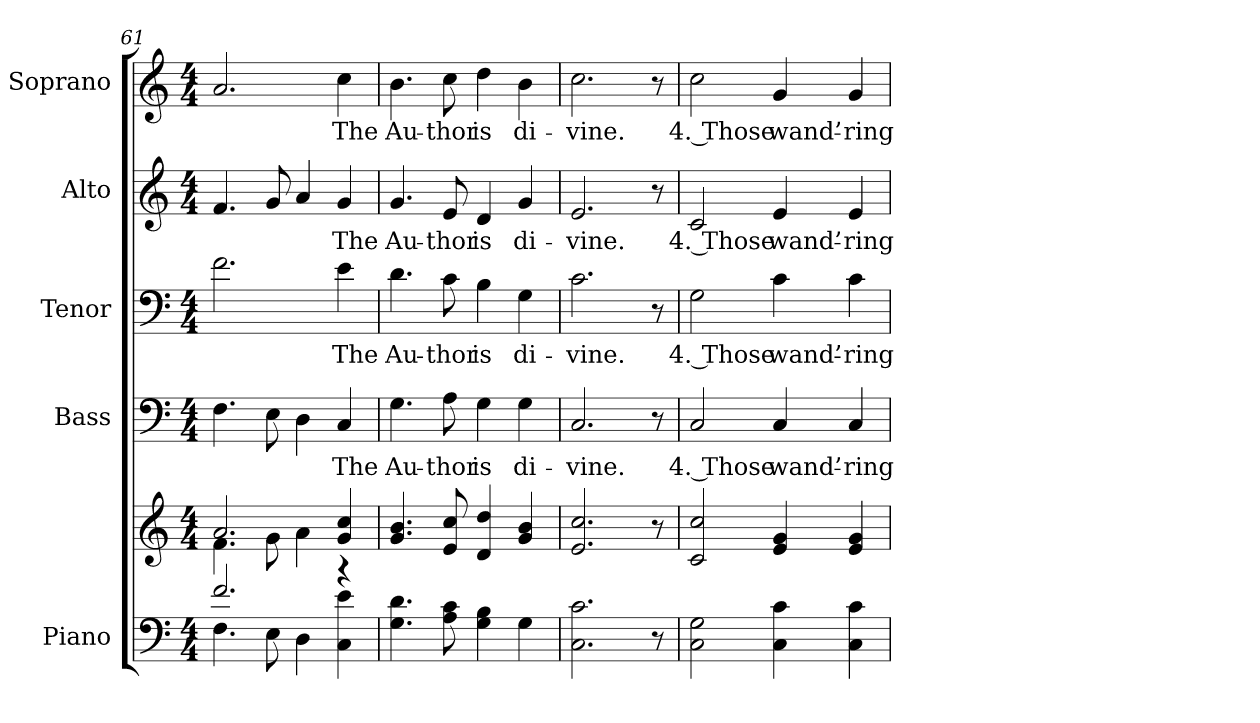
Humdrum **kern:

**kern	**kern	**kern	**text	**kern	**text	**kern	**text	**kern	**text
*part5	*part5	*part4	*part4	*part3	*part3	*part2	*part2	*part1	*part1
*staff6	*staff5	*staff4	*staff4	*staff3	*staff3	*staff2	*staff2	*staff1	*staff1
*I"Piano	*	*I"Bass	*	*I"Tenor	*	*I"Alto	*	*I"Soprano	*
*I'Pno.	*	*I'B.	*	*I'T.	*	*I'A.	*	*I'S.	*
*clefF4	*clefG2	*clefF4	*	*clefF4	*	*clefG2	*	*clefG2	*
*k[]	*k[]	*k[]	*	*k[]	*	*k[]	*	*k[]	*
*C:	*C:	*C:	*	*C:	*	*C:	*	*C:	*
*M4/4	*M4/4	*M4/4	*	*M4/4	*	*M4/4	*	*M4/4	*
=61	=61	=61	=61	=61	=61	=61	=61	=61	=61
*^	*^	*	*	*	*	*	*	*	*
2.fi/	4.Fi\	2.ai/	4.fi\	4.Fi\	.	2.fi\	.	4.fi/	.	2.ai/	.
.	8Ei\	.	8gi\	8Ei\	.	.	.	8gi/	.	.	.
.	4Di\	.	4ai\	4Di\	.	.	.	4ai/	.	.	.
!	!	!	!	!	!LO:LY:b:color=#000000	!	!	!	!	!	!
!	!	!	!	!	!	!	!LO:LY:b:color=#000000	!	!	!	!
!	!	!	!	!	!	!	!	!	!LO:LY:b:color=#000000	!	!
!	!	!	!	!	!	!	!	!	!	!	!LO:LY:b:color=#000000
4Ci\ 4ei	4ryy	4gi/ 4cci	4r	4Ci/	The	4ei\	The	4gi/	The	4cci\	The
*v	*v	*	*	*	*	*	*	*	*	*	*
*	*v	*v	*	*	*	*	*	*	*	*
=62	=62	=62	=62	=62	=62	=62	=62	=62	=62
*^	*^	*	*	*	*	*	*	*	*
!	!	!	!	!	!LO:LY:b:color=#000000	!	!	!	!	!	!
*v	*v	*	*	*	*	*	*	*	*	*	*
*	*v	*v	*	*	*	*	*	*	*	*
*^	*^	*	*	*	*	*	*	*	*
!	!	!	!	!	!	!	!LO:LY:b:color=#000000	!	!	!	!
*v	*v	*	*	*	*	*	*	*	*	*	*
*	*v	*v	*	*	*	*	*	*	*	*
*^	*^	*	*	*	*	*	*	*	*
!	!	!	!	!	!	!	!	!	!LO:LY:b:color=#000000	!	!
*v	*v	*	*	*	*	*	*	*	*	*	*
*	*v	*v	*	*	*	*	*	*	*	*
*^	*^	*	*	*	*	*	*	*	*
!	!	!	!	!	!	!	!	!	!	!	!LO:LY:b:color=#000000
*v	*v	*	*	*	*	*	*	*	*	*	*
*	*v	*v	*	*	*	*	*	*	*	*
4.Gi\ 4.di	4.gi/ 4.bi	4.Gi\	Au-	4.di\	Au-	4.gi/	Au-	4.bi\	Au-
!	!	!	!LO:LY:b:color=#000000	!	!	!	!	!	!
!	!	!	!	!	!LO:LY:b:color=#000000	!	!	!	!
!	!	!	!	!	!	!	!LO:LY:b:color=#000000	!	!
!	!	!	!	!	!	!	!	!	!LO:LY:b:color=#000000
8Ai\ 8ci	8ei/ 8cci	8Ai\	-thor	8ci\	-thor	8ei/	-thor	8cci\	-thor
!	!	!	!LO:LY:b:color=#000000	!	!	!	!	!	!
!	!	!	!	!	!LO:LY:b:color=#000000	!	!	!	!
!	!	!	!	!	!	!	!LO:LY:b:color=#000000	!	!
!	!	!	!	!	!	!	!	!	!LO:LY:b:color=#000000
4Gi\ 4Bi	4di/ 4ddi	4Gi\	is	4Bi\	is	4di/	is	4ddi\	is
!	!	!	!LO:LY:b:color=#000000	!	!	!	!	!	!
!	!	!	!	!	!LO:LY:b:color=#000000	!	!	!	!
!	!	!	!	!	!	!	!LO:LY:b:color=#000000	!	!
!	!	!	!	!	!	!	!	!	!LO:LY:b:color=#000000
4Gi\	4gi/ 4bi	4Gi\	di-	4Gi\	di-	4gi/	di-	4bi\	di-
=63	=63	=63	=63	=63	=63	=63	=63	=63	=63
!	!	!	!LO:LY:b:color=#000000	!	!	!	!	!	!
!	!	!	!	!	!LO:LY:b:color=#000000	!	!	!	!
!	!	!	!	!	!	!	!LO:LY:b:color=#000000	!	!
!	!	!	!	!	!	!	!	!	!LO:LY:b:color=#000000
2.Ci\ 2.ci	2.ei/ 2.cci	2.Ci/	-vine.	2.ci\	-vine.	2.ei/	-vine.	2.cci\	-vine.
8r	8r	8r	.	8r	.	8r	.	8r	.
=64	=64	=64	=64	=64	=64	=64	=64	=64	=64
!	!	!	!LO:LY:b:color=#000000	!	!	!	!	!	!
!	!	!	!	!	!LO:LY:b:color=#000000	!	!	!	!
!	!	!	!	!	!	!	!LO:LY:b:color=#000000	!	!
!	!	!	!	!	!	!	!	!	!LO:LY:b:color=#000000
2Ci\ 2Gi	2ci/ 2cci	2Ci/	4. Those	2Gi\	4. Those	2ci/	4. Those	2cci\	4. Those
!	!	!	!LO:LY:b:color=#000000	!	!	!	!	!	!
!	!	!	!	!	!LO:LY:b:color=#000000	!	!	!	!
!	!	!	!	!	!	!	!LO:LY:b:color=#000000	!	!
!	!	!	!	!	!	!	!	!	!LO:LY:b:color=#000000
4Ci\ 4ci	4ei/ 4gi	4Ci/	wand’-	4ci\	wand’-	4ei/	wand’-	4gi/	wand’-
!	!	!	!LO:LY:b:color=#000000	!	!	!	!	!	!
!	!	!	!	!	!LO:LY:b:color=#000000	!	!	!	!
!	!	!	!	!	!	!	!LO:LY:b:color=#000000	!	!
!	!	!	!	!	!	!	!	!	!LO:LY:b:color=#000000
4Ci\ 4ci	4ei/ 4gi	4Ci/	-ring	4ci\	-ring	4ei/	-ring	4gi/	-ring
=	=	=	=	=	=	=	=	=	=
*-	*-	*-	*-	*-	*-	*-	*-	*-	*-
